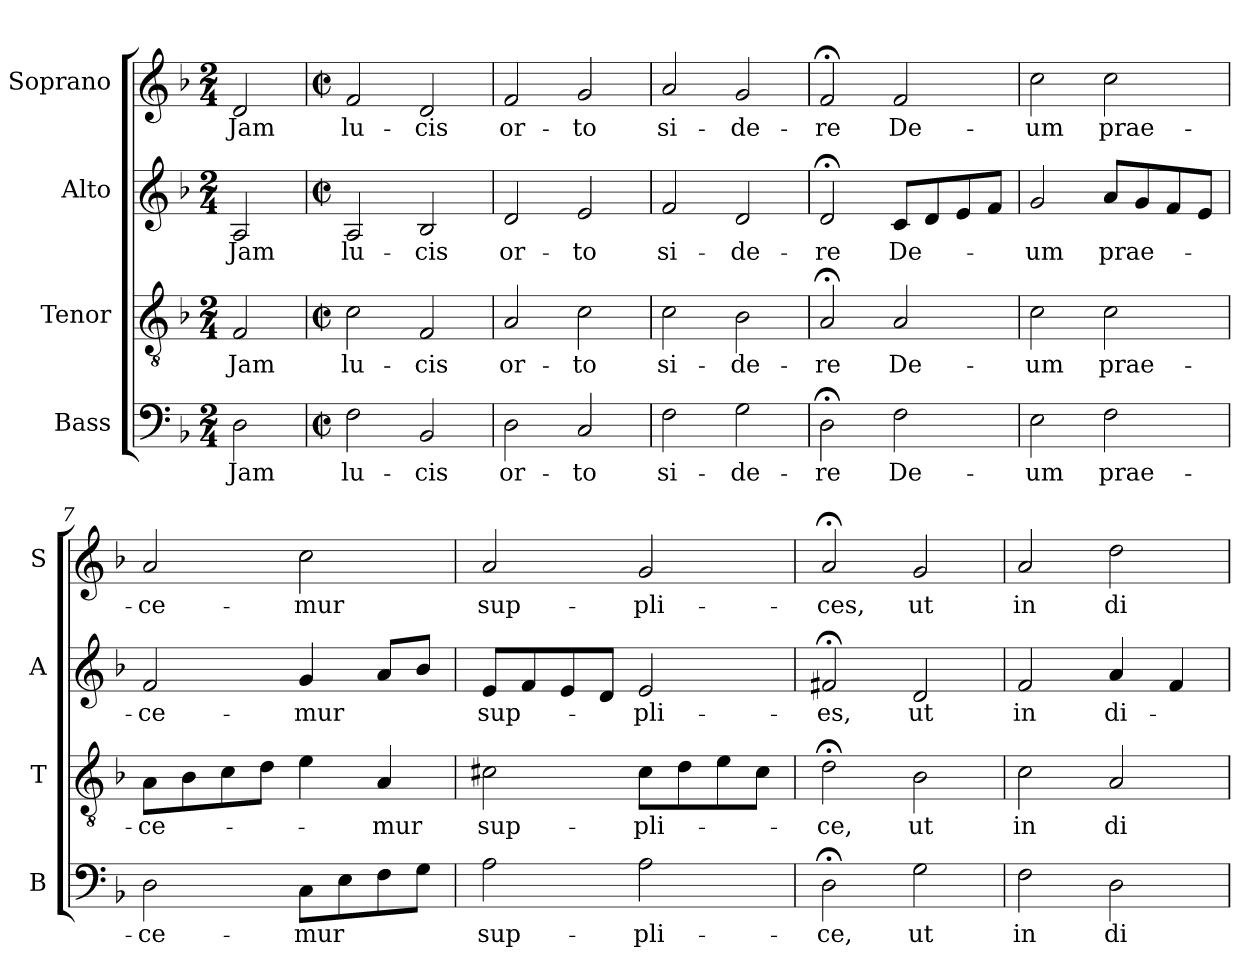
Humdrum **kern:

**kern	**text	**kern	**text	**kern	**text	**kern	**text
*part4	*part4	*part3	*part3	*part2	*part2	*part1	*part1
*staff4	*staff4	*staff3	*staff3	*staff2	*staff2	*staff1	*staff1
*I"Bass	*	*I"Tenor	*	*I"Alto	*	*I"Soprano	*
*I'B	*	*I'T	*	*I'A	*	*I'S	*
*clefF4	*	*clefGv2	*	*clefG2	*	*clefG2	*
*k[b-]	*	*k[b-]	*	*k[b-]	*	*k[b-]	*
*F:	*	*F:	*	*F:	*	*F:	*
*M2/4	*	*M2/4	*	*M2/4	*	*M2/4	*
=1	=1	=1	=1	=1	=1	=1	=1
2D\	Jam	2F/	Jam	2A/	Jam	2d/	Jam
=2	=2	=2	=2	=2	=2	=2	=2
*M2/2	*	*M2/2	*	*M2/2	*	*M2/2	*
*met(c|)	*	*met(c|)	*	*met(c|)	*	*met(c|)	*
2F\	lu-	2c\	lu-	2A/	lu-	2f/	lu-
2BB-/	-cis	2F/	-cis	2B-/	-cis	2d/	-cis
=3	=3	=3	=3	=3	=3	=3	=3
2D\	or-	2A/	or-	2d/	or-	2f/	or-
2C/	-to	2c\	-to	2e/	-to	2g/	-to
=4	=4	=4	=4	=4	=4	=4	=4
2F\	si-	2c\	si-	2f/	si-	2a/	si-
2G\	-de-	2B-\	-de-	2d/	-de-	2g/	-de-
=5	=5	=5	=5	=5	=5	=5	=5
2D;<\	-re	2A;</	-re	2d;</	-re	2f;</	-re
2F\	De-	2A/	De-	8c/L	De-	2f/	De-
.	.	.	.	8d/	.	.	.
.	.	.	.	8e/	.	.	.
.	.	.	.	8f/J	.	.	.
!!LO:LB:g=z
=6	=6	=6	=6	=6	=6	=6	=6
2E\	-um	2c\	-um	2g/	-um	2cc\	-um
2F\	prae-	2c\	prae-	8a/L	prae-	2cc\	prae-
.	.	.	.	8g/	.	.	.
.	.	.	.	8f/	.	.	.
.	.	.	.	8e/J	.	.	.
=7	=7	=7	=7	=7	=7	=7	=7
2D\	-ce-	8A\L	-ce-	2f/	-ce-	2a/	-ce-
.	.	8B-\	.	.	.	.	.
.	.	8c\	.	.	.	.	.
.	.	8d\J	.	.	.	.	.
8C\L	-mur	4e\	.	4g/	-mur	2cc\	-mur
8E\	.	.	.	.	.	.	.
8F\	.	4A/	-mur	8a/L	.	.	.
8G\J	.	.	.	8b-/J	.	.	.
=8	=8	=8	=8	=8	=8	=8	=8
2A\	sup-	2c#X\	sup-	8e/L	sup-	2a/	sup-
.	.	.	.	8f/	.	.	.
.	.	.	.	8e/	.	.	.
.	.	.	.	8d/J	.	.	.
2A\	-pli-	8c#\L	-pli-	2e/	-pli-	2g/	-pli-
.	.	8d\	.	.	.	.	.
.	.	8e\	.	.	.	.	.
.	.	8c#\J	.	.	.	.	.
=9	=9	=9	=9	=9	=9	=9	=9
2D;<\	-ce,	2d;<\	-ce,	2f#X;</	-es,	2a;</	-ces,
2G\	ut	2B-\	ut	2d/	ut	2g/	ut
=10	=10	=10	=10	=10	=10	=10	=10
2F\	in	2c\	in	2f/	in	2a/	in
2D\	di-	2A/	di-	4a/	di-	2dd\	di-
.	.	.	.	4f/	.	.	.
=	=	=	=	=	=	=	=
*-	*-	*-	*-	*-	*-	*-	*-
